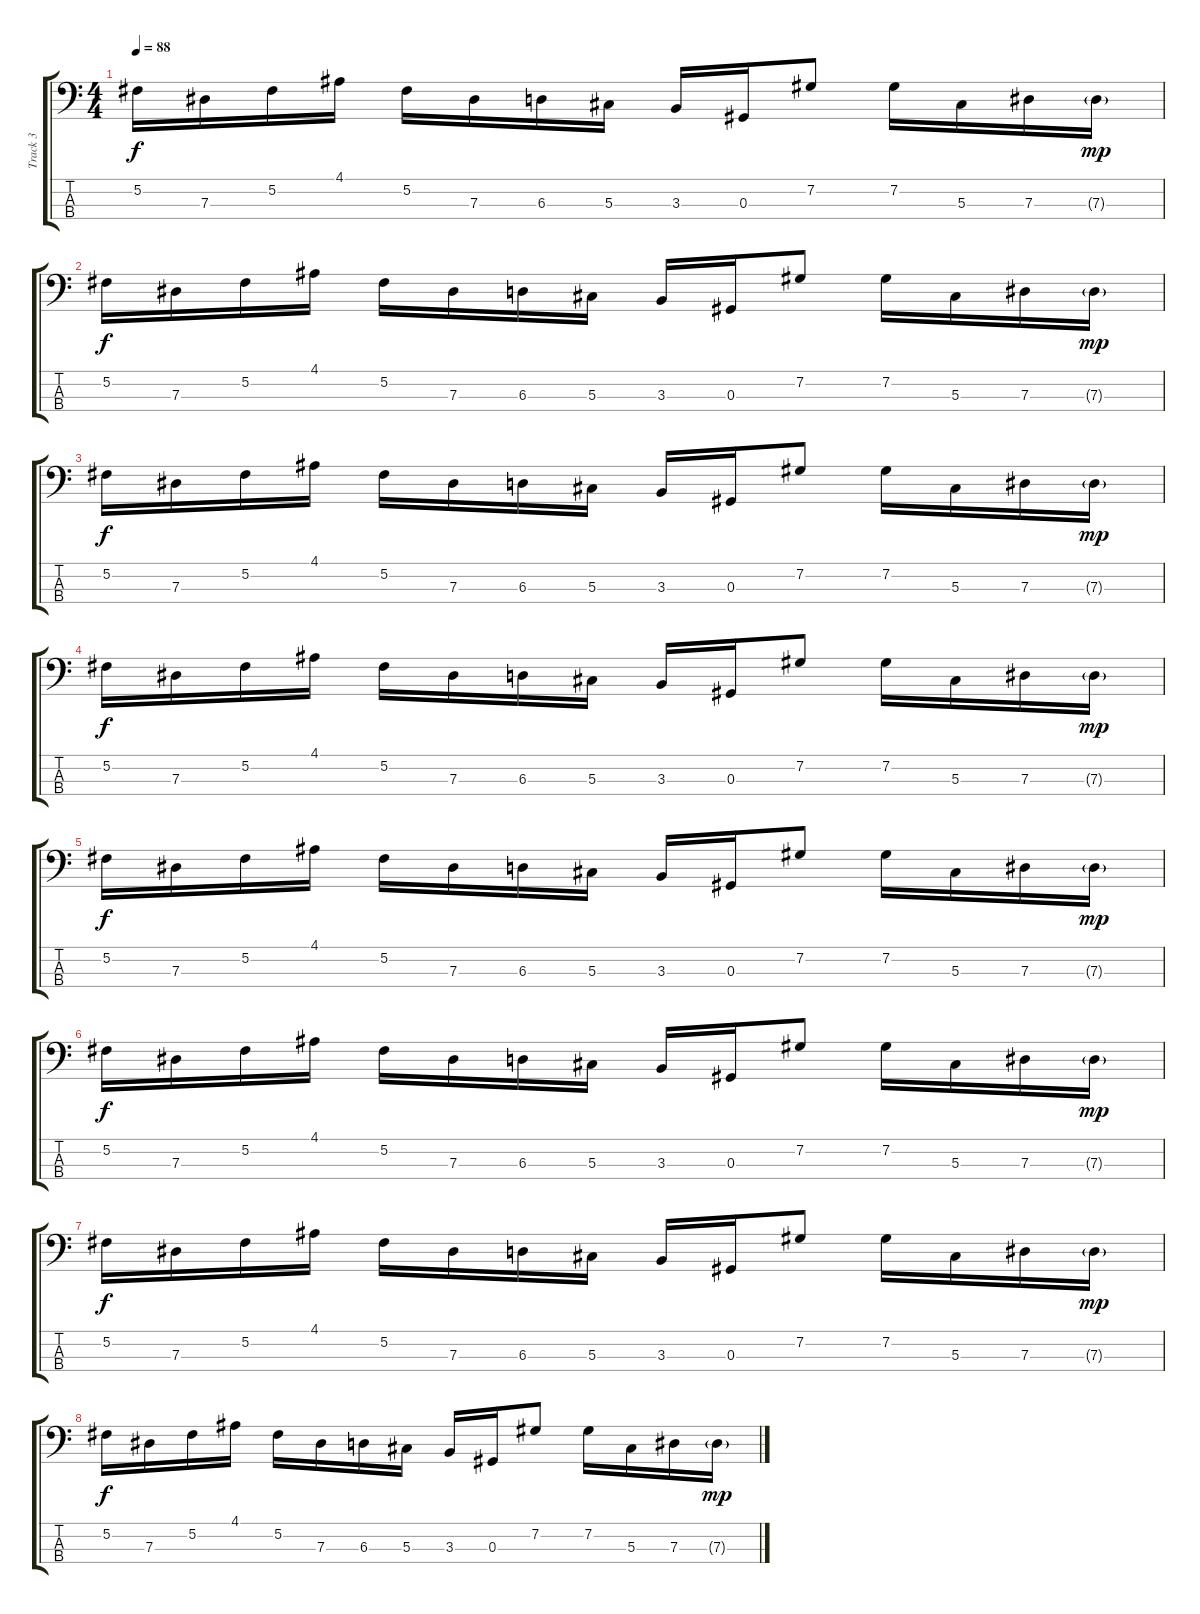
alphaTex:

\track ("Track 3" "Track 3") {instrument electricbassfinger}
\staff {score tabs}
\tuning (Gb2 Db2 Ab1 Eb1) {hide}
\ts (4 4)
\tempo 88
\clef f4
\ks aminor
5.2.16{dy f} 7.3.16 5.2.16 4.1.16 5.2.16 7.3.16 6.3.16 5.3.16 3.3.16 0.3.16 7.2.8 7.2.16 5.3.16 7.3.16 7.3{g}.16{dy mp} |
5.2.16{dy f} 7.3.16 5.2.16 4.1.16 5.2.16 7.3.16 6.3.16 5.3.16 3.3.16 0.3.16 7.2.8 7.2.16 5.3.16 7.3.16 7.3{g}.16{dy mp} |
5.2.16{dy f} 7.3.16 5.2.16 4.1.16 5.2.16 7.3.16 6.3.16 5.3.16 3.3.16 0.3.16 7.2.8 7.2.16 5.3.16 7.3.16 7.3{g}.16{dy mp} |
5.2.16{dy f} 7.3.16 5.2.16 4.1.16 5.2.16 7.3.16 6.3.16 5.3.16 3.3.16 0.3.16 7.2.8 7.2.16 5.3.16 7.3.16 7.3{g}.16{dy mp} |
5.2.16{dy f} 7.3.16 5.2.16 4.1.16 5.2.16 7.3.16 6.3.16 5.3.16 3.3.16 0.3.16 7.2.8 7.2.16 5.3.16 7.3.16 7.3{g}.16{dy mp} |
5.2.16{dy f} 7.3.16 5.2.16 4.1.16 5.2.16 7.3.16 6.3.16 5.3.16 3.3.16 0.3.16 7.2.8 7.2.16 5.3.16 7.3.16 7.3{g}.16{dy mp} |
5.2.16{dy f} 7.3.16 5.2.16 4.1.16 5.2.16 7.3.16 6.3.16 5.3.16 3.3.16 0.3.16 7.2.8 7.2.16 5.3.16 7.3.16 7.3{g}.16{dy mp} |
5.2.16{dy f} 7.3.16 5.2.16 4.1.16 5.2.16 7.3.16 6.3.16 5.3.16 3.3.16 0.3.16 7.2.8 7.2.16 5.3.16 7.3.16 7.3{g}.16{dy mp}
